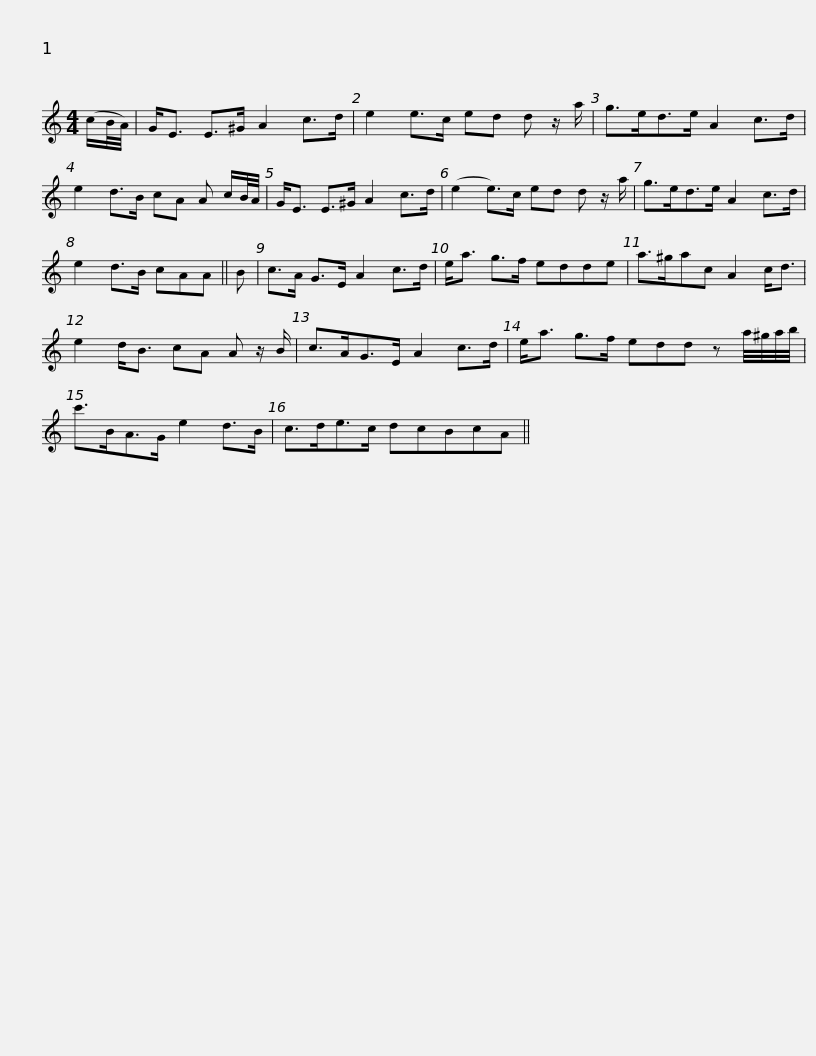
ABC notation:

X:1
L:1/8
M:4/4
I:linebreak $
K:C
V:1 treble
V:1
 (c/B/4A/4) | G<E E>^G A2 c>d | e2 e>c ed d z/ a/ | g>ed>e A2 c>d | e2 d>B cA A c/B/4A/4 |$ %5
 G<E E>^G A2 c>d | (e2 e>)c ed d z/ a/ | g>ed>e A2 c>d | e2 d>B cAA || B | %10
 c>A G>E A2 c>d |$ e<a g>f edde | a>^gac A2 c<d | e2 d<B cA A z/ B/ | c>AG>E A2 c>d |$ %15
 e<a g>f edd z a/4^g/4a/4b/4 | c'>BA>G e2 d>B | c>de>c dcBcA || %18
